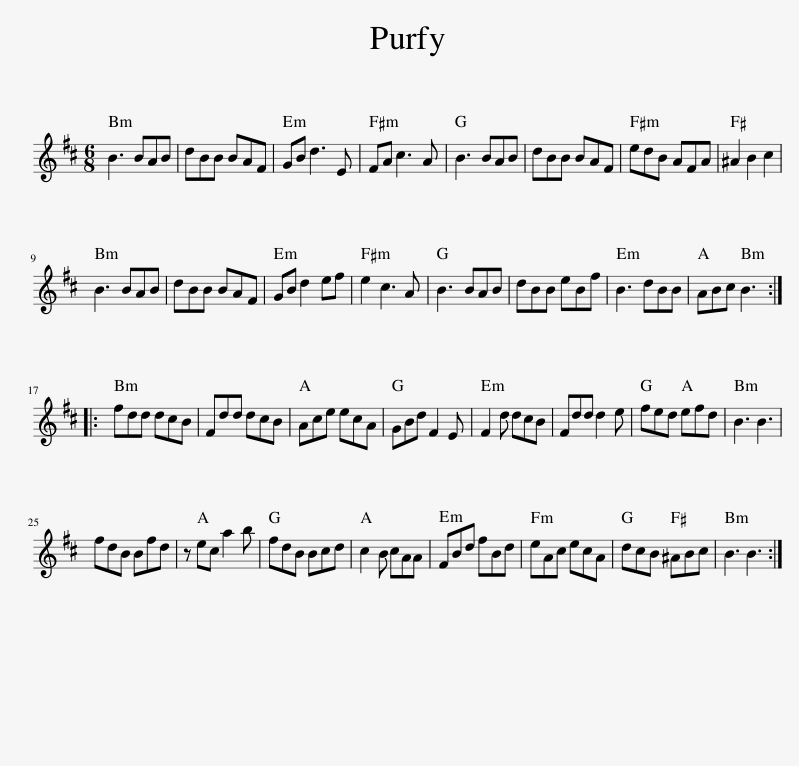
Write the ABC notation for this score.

X:1
L:1/8
M:6/8
I:linebreak $
K:D
V:1 treble
V:1
 B3 BAB | dBB BAF | GB d3 E | FA c3 A | B3 BAB | %5
 dBB BAF | edB AFA | ^A2 B2 c2 |$ B3 BAB | dBB BAF | %10
 GB d2 ef | e2 c3 A | B3 BAB | dBB eBf | B3 dBB | %15
 ABc B3 ::$ fdd dcB | Fdd dcB | Ace ecA | GBd F2 E | %20
 F2 d dcB | Fdd d2 e | fed efd | B3 B3 |$ fdB Bfd | %25
 z ec a2 b | fdB Bcd | c2 B cAA | FBd fBd | eAc ecA | %30
 dcB ^ABc | B3 B3 :| %32
